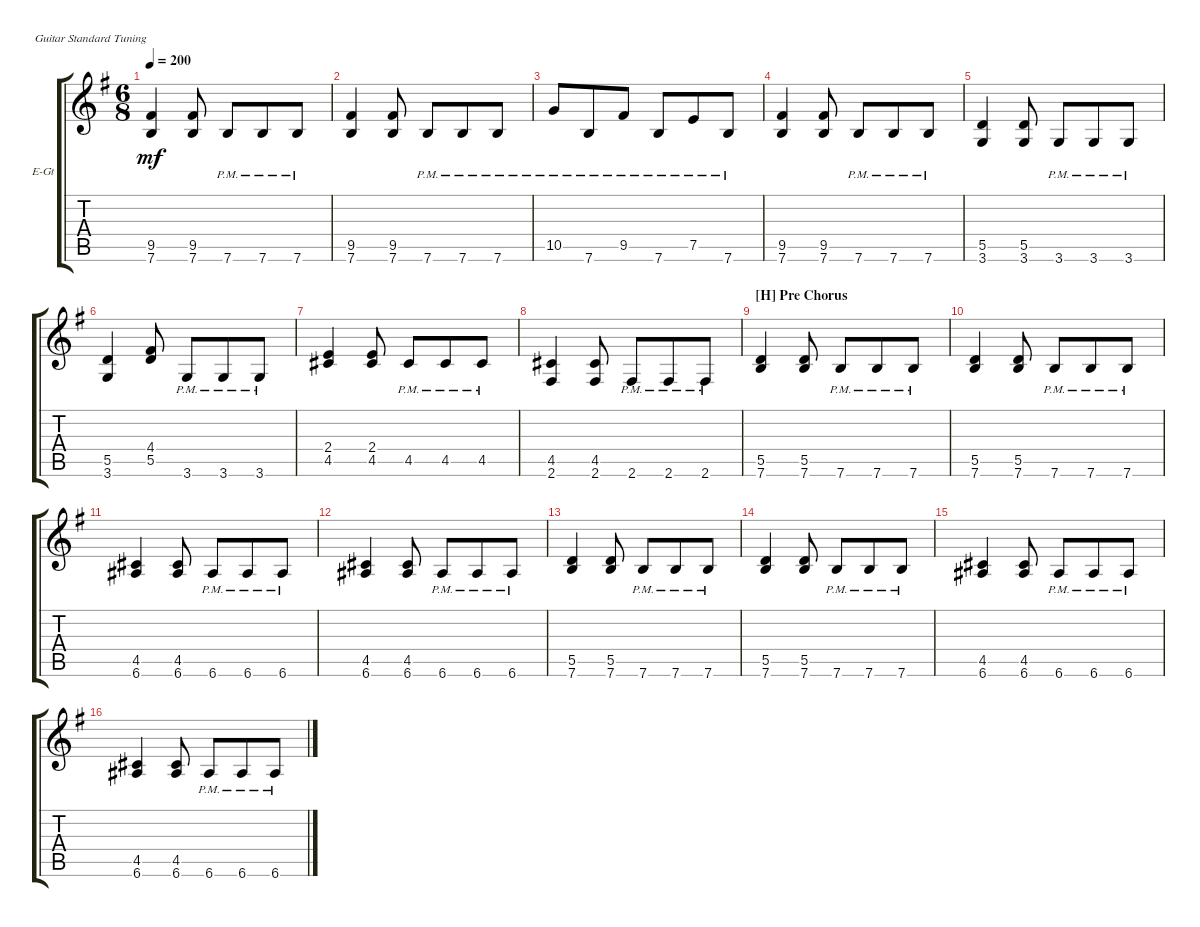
\bracketExtendMode groupsimilarinstruments
\firstSystemTrackNameOrientation horizontal
\otherSystemsTrackNameOrientation horizontal
\track ("Electric Guitar 1" "E-Gt") {instrument distortionguitar}
\staff {score tabs}
\tuning (E4 B3 G3 D3 A2 E2)
\ts (6 8)
\tempo 200
\clef g2
\ks eminor
(7.6 9.5).4{dy mf} (7.6 9.5).8 7.6{pm}.8 7.6{pm}.8 7.6{pm}.8 |
(7.6 9.5).4 (7.6 9.5).8 7.6{pm}.8 7.6{pm}.8 7.6{pm}.8 |
10.5{pm}.8 7.6{pm}.8 9.5{pm}.8 7.6{pm}.8 7.5{pm}.8 7.6{pm}.8 |
(7.6 9.5).4 (7.6 9.5).8 7.6{pm}.8 7.6{pm}.8 7.6{pm}.8 |
(3.6 5.5).4 (3.6 5.5).8 3.6{pm}.8 3.6{pm}.8 3.6{pm}.8 |
(3.6 5.5).4 (5.5 4.4).8 3.6{pm}.8 3.6{pm}.8 3.6{pm}.8 |
(4.5 2.4).4 (4.5 2.4).8 4.5{pm}.8 4.5{pm}.8 4.5{pm}.8 |
(2.6 4.5).4 (2.6 4.5).8 2.6{pm}.8 2.6{pm}.8 2.6{pm}.8 |
\section ("H" "Pre Chorus")
(7.6 5.5).4 (7.6 5.5).8 7.6{pm}.8 7.6{pm}.8 7.6{pm}.8 |
(7.6 5.5).4 (7.6 5.5).8 7.6{pm}.8 7.6{pm}.8 7.6{pm}.8 |
(6.6 4.5).4 (6.6 4.5).8 6.6{pm}.8 6.6{pm}.8 6.6{pm}.8 |
(6.6 4.5).4 (6.6 4.5).8 6.6{pm}.8 6.6{pm}.8 6.6{pm}.8 |
(7.6 5.5).4 (7.6 5.5).8 7.6{pm}.8 7.6{pm}.8 7.6{pm}.8 |
(7.6 5.5).4 (7.6 5.5).8 7.6{pm}.8 7.6{pm}.8 7.6{pm}.8 |
(6.6 4.5).4 (6.6 4.5).8 6.6{pm}.8 6.6{pm}.8 6.6{pm}.8 |
(6.6 4.5).4 (6.6 4.5).8 6.6{pm}.8 6.6{pm}.8 6.6{pm}.8
